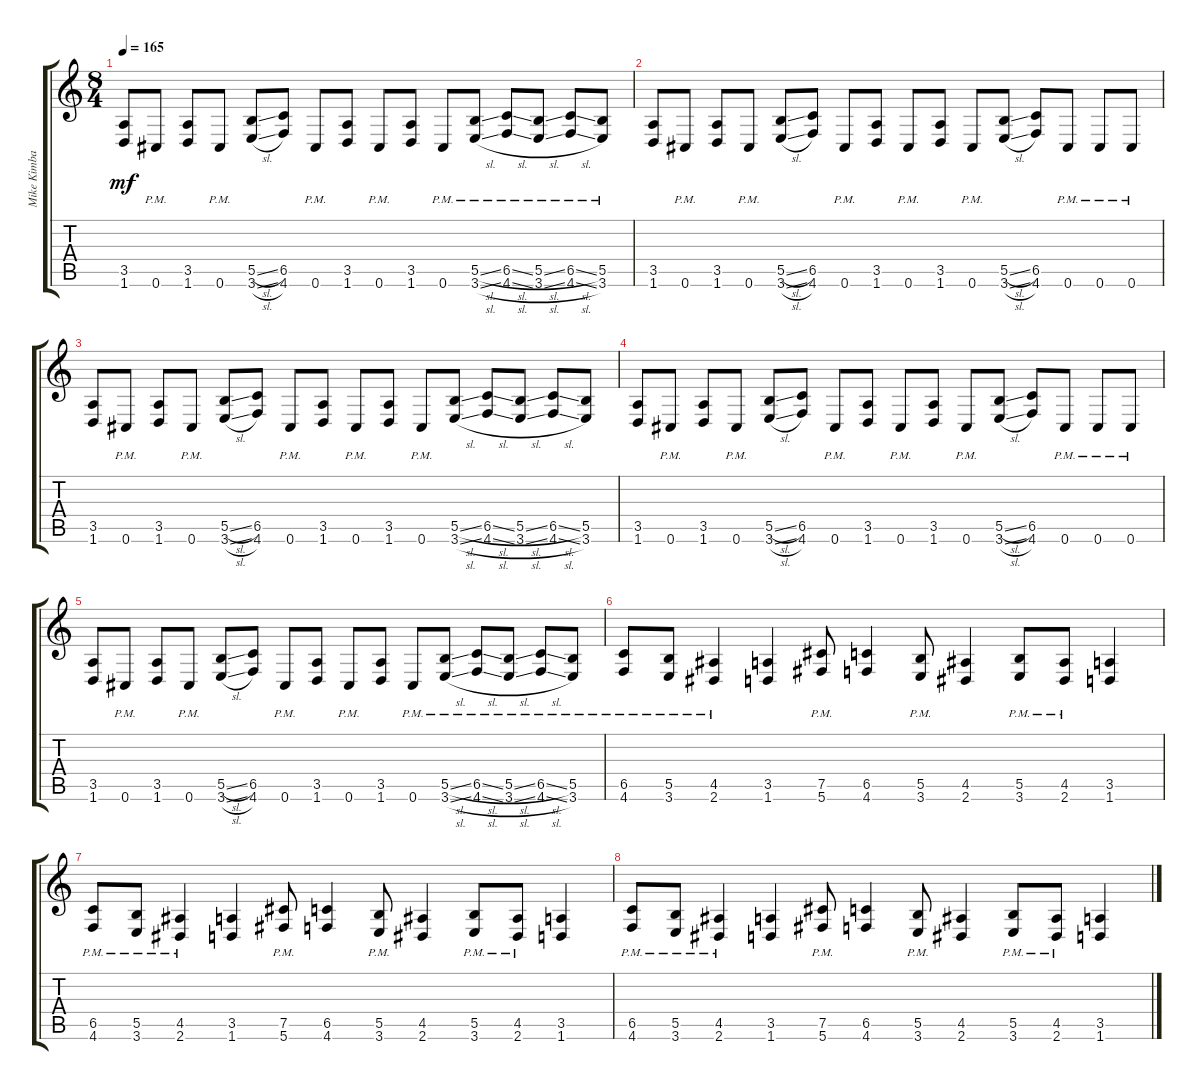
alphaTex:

\track ("Mike Kimball" "Mike Kimba") {instrument distortionguitar}
\staff {score tabs}
\tuning (Db4 Ab3 E3 B2 Gb2 Db2) {hide}
\ts (8 4)
\tempo 165
\clef g2
\ks c
(3.5 1.6).8{dy mf} 0.6{pm}.8 (3.5 1.6).8 0.6{pm}.8 (5.5{sl} 3.6{sl}).8 (6.5 4.6).8 0.6{pm}.8 (3.5 1.6).8 0.6{pm}.8 (3.5 1.6).8 0.6{pm}.8 (5.5{sl pm} 3.6{sl pm}).8 (6.5{sl pm} 4.6{sl pm}).8 (5.5{sl pm} 3.6{sl pm}).8 (6.5{sl pm} 4.6{sl pm}).8 (5.5{pm} 3.6{pm}).8 |
(3.5 1.6).8 0.6{pm}.8 (3.5 1.6).8 0.6{pm}.8 (5.5{sl} 3.6{sl}).8 (6.5 4.6).8 0.6{pm}.8 (3.5 1.6).8 0.6{pm}.8 (3.5 1.6).8 0.6{pm}.8 (5.5{sl} 3.6{sl}).8 (6.5 4.6).8 0.6{pm}.8 0.6{pm}.8 0.6{pm}.8 |
(3.5 1.6).8 0.6{pm}.8 (3.5 1.6).8 0.6{pm}.8 (5.5{sl} 3.6{sl}).8 (6.5 4.6).8 0.6{pm}.8 (3.5 1.6).8 0.6{pm}.8 (3.5 1.6).8 0.6{pm}.8 (5.5{sl} 3.6{sl}).8 (6.5{sl} 4.6{sl}).8 (5.5{sl} 3.6{sl}).8 (6.5{sl} 4.6{sl}).8 (5.5 3.6).8 |
(3.5 1.6).8 0.6{pm}.8 (3.5 1.6).8 0.6{pm}.8 (5.5{sl} 3.6{sl}).8 (6.5 4.6).8 0.6{pm}.8 (3.5 1.6).8 0.6{pm}.8 (3.5 1.6).8 0.6{pm}.8 (5.5{sl} 3.6{sl}).8 (6.5 4.6).8 0.6{pm}.8 0.6{pm}.8 0.6{pm}.8 |
(3.5 1.6).8 0.6{pm}.8 (3.5 1.6).8 0.6{pm}.8 (5.5{sl} 3.6{sl}).8 (6.5 4.6).8 0.6{pm}.8 (3.5 1.6).8 0.6{pm}.8 (3.5 1.6).8 0.6{pm}.8 (5.5{sl pm} 3.6{sl pm}).8 (6.5{sl pm} 4.6{sl pm}).8 (5.5{sl pm} 3.6{sl pm}).8 (6.5{sl pm} 4.6{sl pm}).8 (5.5{pm} 3.6{pm}).8 |
\section ("" "")
(6.5{pm} 4.6{pm}).8 (5.5{pm} 3.6{pm}).8 (4.5{pm} 2.6{pm}).4 (3.5 1.6).4 (7.5{pm} 5.6{pm}).8 (6.5 4.6).4 (5.5{pm} 3.6{pm}).8 (4.5 2.6).4 (5.5{pm} 3.6{pm}).8 (4.5{pm} 2.6{pm}).8 (3.5 1.6).4 |
(6.5{pm} 4.6{pm}).8 (5.5{pm} 3.6{pm}).8 (4.5{pm} 2.6{pm}).4 (3.5 1.6).4 (7.5{pm} 5.6{pm}).8 (6.5 4.6).4 (5.5{pm} 3.6{pm}).8 (4.5 2.6).4 (5.5{pm} 3.6{pm}).8 (4.5{pm} 2.6{pm}).8 (3.5 1.6).4 |
(6.5{pm} 4.6{pm}).8 (5.5{pm} 3.6{pm}).8 (4.5{pm} 2.6{pm}).4 (3.5 1.6).4 (7.5{pm} 5.6{pm}).8 (6.5 4.6).4 (5.5{pm} 3.6{pm}).8 (4.5 2.6).4 (5.5{pm} 3.6{pm}).8 (4.5{pm} 2.6{pm}).8 (3.5 1.6).4
